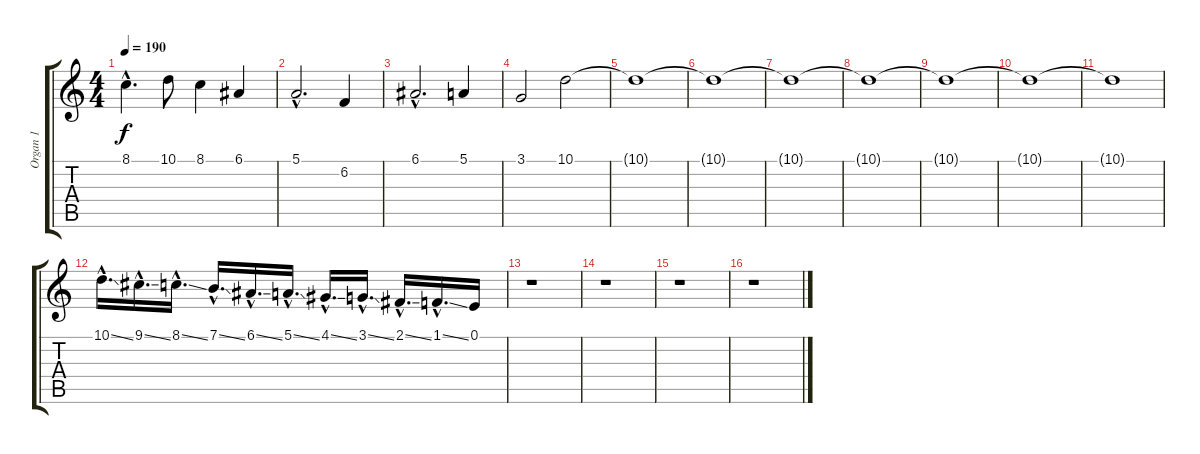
\track ("Organ 1" "Organ 1") {instrument tremolostrings}
\staff {score tabs}
\tuning (E4 B3 G3 D3 A2 E2) {hide}
\ts (4 4)
\tempo 190
\clef g2
\ks c
8.1{hac}.4{d dy f} 10.1.8 8.1.4 6.1.4 |
5.1{hac}.2{d} 6.2.4 |
6.1{hac}.2{d} 5.1.4 |
3.1.2 10.1.2 |
10.1{t}.1 |
10.1{t}.1 |
10.1{t}.1 |
10.1{t}.1 |
10.1{t}.1 |
10.1{t}.1 |
10.1{t}.1 |
10.1{ss hac}.16{d} 9.1{ss hac}.16{d} 8.1{ss hac}.16{d} 7.1{ss hac}.16{d} 6.1{ss hac}.16{d} 5.1{ss hac}.16{d} 4.1{ss hac}.16{d} 3.1{ss hac}.16{d} 2.1{ss hac}.16{d} 1.1{ss hac}.16{d} 0.1.16 |
r.1 |
r.1 |
r.1 |
r.1
